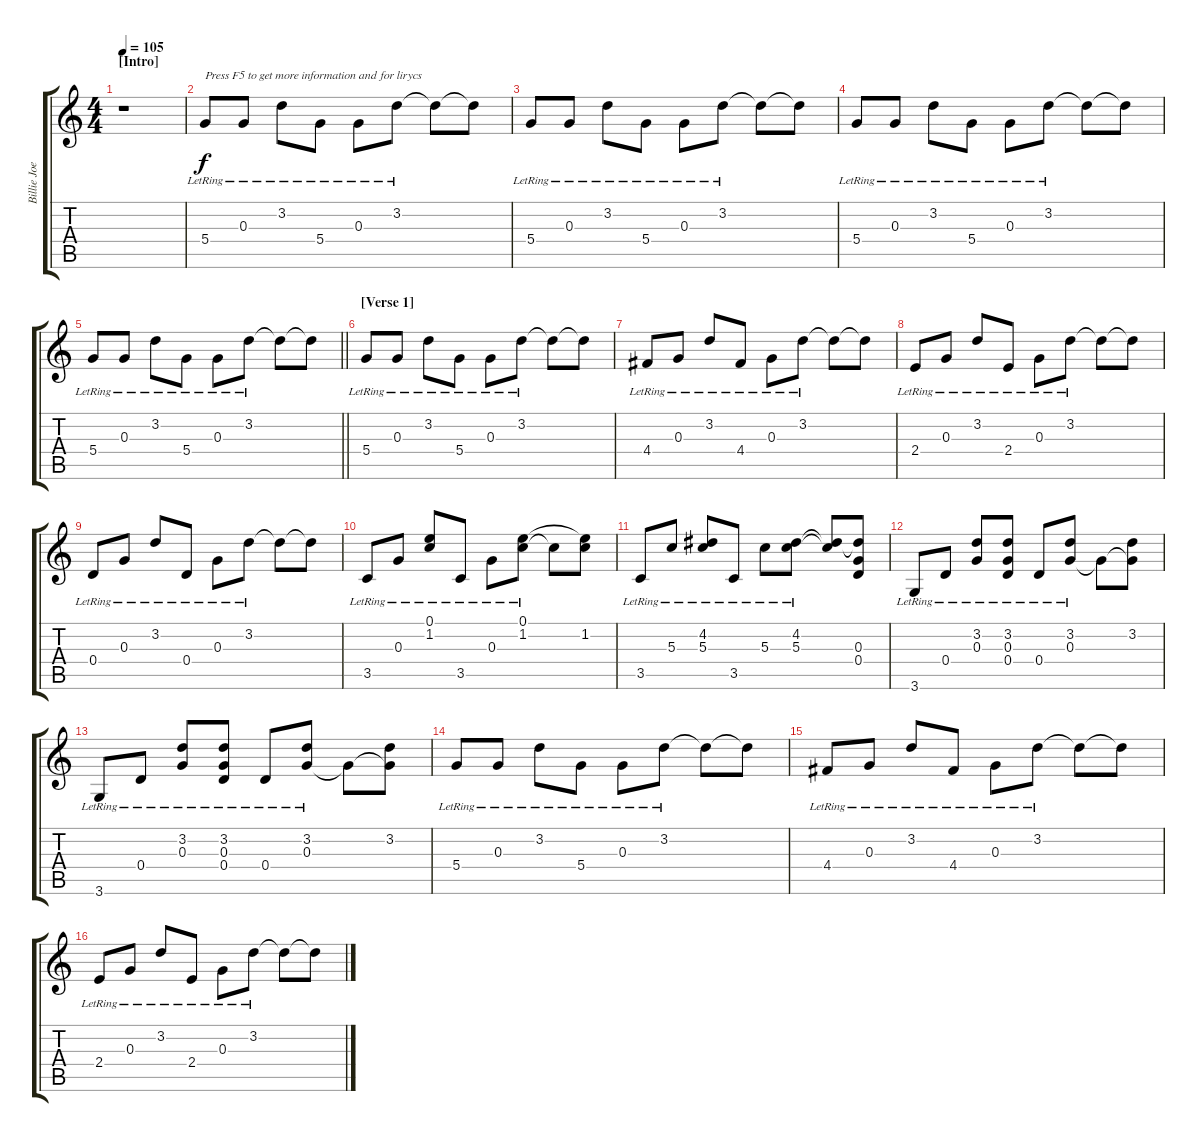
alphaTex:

\track ("Billie Joe Armstrong" "Billie Joe") {instrument acousticguitarsteel}
\staff {score tabs}
\tuning (E4 B3 G3 D3 A2 E2) {hide}
\ts (4 4)
\section ("" "[Intro]")
\tempo 105
\clef g2
\ks c
r.1{dy f instrument acousticguitarsteel} |
5.4{lr}.8{txt "Press F5 to get more information and for lirycs"} 0.3{lr}.8 3.2{lr}.8 5.4{lr}.8 0.3{lr}.8 3.2{lr}.8 3.2{t}.8 3.2{t}.8 |
5.4{lr}.8 0.3{lr}.8 3.2{lr}.8 5.4{lr}.8 0.3{lr}.8 3.2{lr}.8 3.2{t}.8 3.2{t}.8 |
5.4{lr}.8 0.3{lr}.8 3.2{lr}.8 5.4{lr}.8 0.3{lr}.8 3.2{lr}.8 3.2{t}.8 3.2{t}.8 |
\barLineRight lightlight
5.4{lr}.8 0.3{lr}.8 3.2{lr}.8 5.4{lr}.8 0.3{lr}.8 3.2{lr}.8 3.2{t}.8 3.2{t}.8 |
\section ("" "[Verse 1]")
5.4{lr}.8 0.3{lr}.8 3.2{lr}.8 5.4{lr}.8 0.3{lr}.8 3.2{lr}.8 3.2{t}.8 3.2{t}.8 |
4.4{lr}.8 0.3{lr}.8 3.2{lr}.8 4.4{lr}.8 0.3{lr}.8 3.2{lr}.8 3.2{t}.8 3.2{t}.8 |
2.4{lr}.8 0.3{lr}.8 3.2{lr}.8 2.4{lr}.8 0.3{lr}.8 3.2{lr}.8 3.2{t}.8 3.2{t}.8 |
0.4{lr}.8 0.3{lr}.8 3.2{lr}.8 0.4{lr}.8 0.3{lr}.8 3.2{lr}.8 3.2{t}.8 3.2{t}.8 |
3.5{lr}.8 0.3{lr}.8 (0.1{lr} 1.2{lr}).8 3.5{lr}.8 0.3{lr}.8 (0.1{lr} 1.2{lr}).8 1.2{t}.8 (0.1{t} 1.2).8 |
3.5{lr}.8 5.3{lr}.8 (4.2{lr} 5.3).8 3.5{lr}.8 5.3{lr}.8 (4.2{lr} 5.3).8 (4.2{t} 5.3{t}).8 (4.2{t} 0.3 0.4).8 |
3.6{lr}.8 0.4{lr}.8 (3.2{lr} 0.3{lr}).8 (3.2{lr} 0.3{lr} 0.4{lr}).8 0.4{lr}.8 (3.2{lr} 0.3{lr}).8 0.3{t}.8 (3.2 0.3{t}).8 |
3.6{lr}.8 0.4{lr}.8 (3.2{lr} 0.3{lr}).8 (3.2{lr} 0.3{lr} 0.4{lr}).8 0.4{lr}.8 (3.2{lr} 0.3{lr}).8 0.3{t}.8 (3.2 0.3{t}).8 |
5.4{lr}.8 0.3{lr}.8 3.2{lr}.8 5.4{lr}.8 0.3{lr}.8 3.2{lr}.8 3.2{t}.8 3.2{t}.8 |
4.4{lr}.8 0.3{lr}.8 3.2{lr}.8 4.4{lr}.8 0.3{lr}.8 3.2{lr}.8 3.2{t}.8 3.2{t}.8 |
2.4{lr}.8 0.3{lr}.8 3.2{lr}.8 2.4{lr}.8 0.3{lr}.8 3.2{lr}.8 3.2{t}.8 3.2{t}.8
